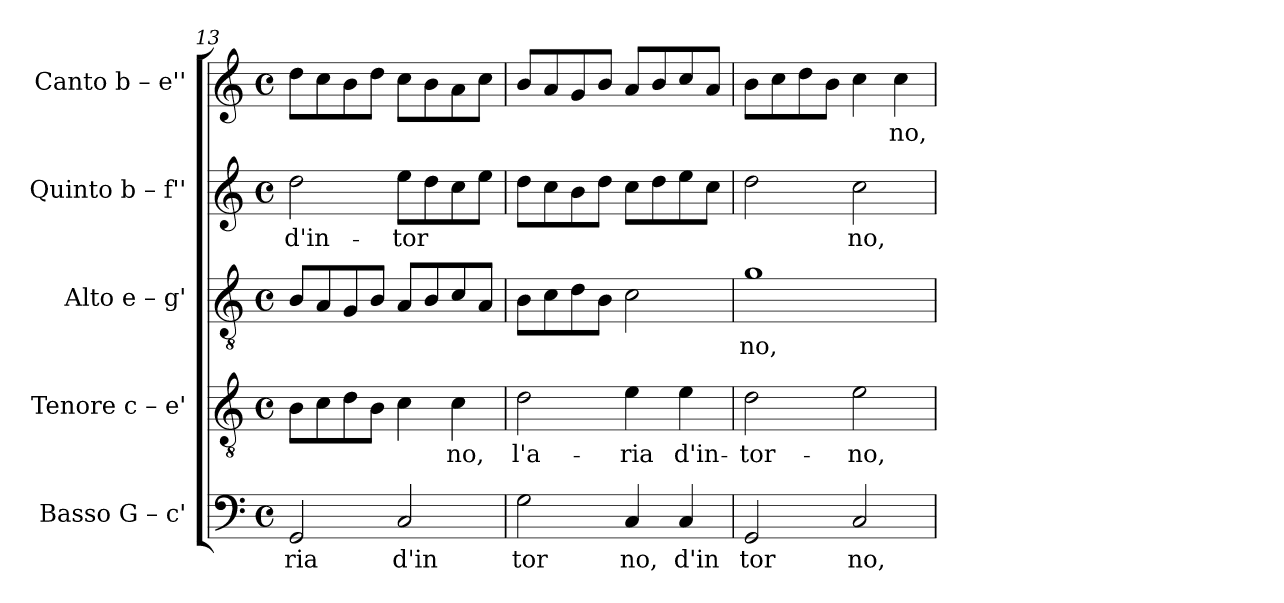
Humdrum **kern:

**kern	**text	**kern	**text	**kern	**text	**kern	**text	**kern	**text
*part5	*part5	*part4	*part4	*part3	*part3	*part2	*part2	*part1	*part1
*staff5	*staff5	*staff4	*staff4	*staff3	*staff3	*staff2	*staff2	*staff1	*staff1
*I"Basso  G – c'	*	*I"Tenore  c – e'	*	*I"Alto  e – g'	*	*I"Quinto  b – f''	*	*I"Canto  b – e''	*
*clefF4	*	*clefGv2	*	*clefGv2	*	*clefG2	*	*clefG2	*
*k[]	*	*k[]	*	*k[]	*	*k[]	*	*k[]	*
*C:	*	*C:	*	*C:	*	*C:	*	*C:	*
*M4/4	*	*M4/4	*	*M4/4	*	*M4/4	*	*M4/4	*
*met(c)	*	*met(c)	*	*met(c)	*	*met(c)	*	*met(c)	*
=13	=13	=13	=13	=13	=13	=13	=13	=13	=13
!	!LO:LY:b:rj	!	!LO:LY:b:cj	!	!LO:LY:b:cj	!	!LO:LY:b:rj	!	!LO:LY:b:rj
2GG/	ria	8B\L	.	8B/L	.	2dd\	d'in-	8dd\L	.
!	!	!	!LO:LY:b:cj	!	!LO:LY:b:cj	!	!	!	!LO:LY:b:rj
.	.	8c\	.	8A/	.	.	.	8cc\	.
!	!	!	!LO:LY:b:cj	!	!LO:LY:b:cj	!	!	!	!LO:LY:b:rj
.	.	8d\	.	8G/	.	.	.	8b\	.
!	!	!	!LO:LY:b:cj	!	!LO:LY:b:cj	!	!	!	!LO:LY:b:rj
.	.	8B\J	.	8B/J	.	.	.	8dd\J	.
!	!LO:LY:b:rj	!	!LO:LY:b:cj	!	!LO:LY:b:cj	!	!LO:LY:b:rj	!	!LO:LY:b:rj
2C/	d'in	4c\	.	8A/L	.	8ee\L	-tor-	8cc\L	.
!	!	!	!	!	!LO:LY:b:cj	!	!LO:LY:b:rj	!	!LO:LY:b:rj
.	.	.	.	8B/	.	8dd\	--	8b\	.
!	!	!	!LO:LY:b:cj	!	!LO:LY:b:cj	!	!LO:LY:b:rj	!	!LO:LY:b:rj
.	.	4c\	no,	8c/	.	8cc\	--	8a\	.
!	!	!	!	!	!LO:LY:b:cj	!	!LO:LY:b:rj	!	!LO:LY:b:rj
.	.	.	.	8A/J	.	8ee\J	--	8cc\J	.
=14	=14	=14	=14	=14	=14	=14	=14	=14	=14
!	!LO:LY:b:rj	!	!LO:LY:b:cj	!	!LO:LY:b:cj	!	!LO:LY:b:rj	!	!LO:LY:b:rj
2G\	tor	2d\	l'a-	8B\L	.	8dd\L	--	8b/L	.
!	!	!	!	!	!LO:LY:b:cj	!	!LO:LY:b:rj	!	!LO:LY:b:rj
.	.	.	.	8c\	.	8cc\	--	8a/	.
!	!	!	!	!	!LO:LY:b:cj	!	!LO:LY:b:rj	!	!LO:LY:b:rj
.	.	.	.	8d\	.	8b\	--	8g/	.
!	!	!	!	!	!LO:LY:b:cj	!	!LO:LY:b:rj	!	!LO:LY:b:rj
.	.	.	.	8B\J	.	8dd\J	--	8b/J	.
!	!LO:LY:b:rj	!	!LO:LY:b:cj	!	!LO:LY:b:cj	!	!LO:LY:b:rj	!	!LO:LY:b:rj
4C/	no,	4e\	-ria	2c\	.	8cc\L	--	8a/L	.
!	!	!	!	!	!	!	!LO:LY:b:rj	!	!LO:LY:b:rj
.	.	.	.	.	.	8dd\	--	8b/	.
!	!LO:LY:b:rj	!	!LO:LY:b:cj	!	!	!	!LO:LY:b:rj	!	!LO:LY:b:rj
4C/	d'in	4e\	d'in-	.	.	8ee\	--	8cc/	.
!	!	!	!	!	!	!	!LO:LY:b:rj	!	!LO:LY:b:rj
.	.	.	.	.	.	8cc\J	--	8a/J	.
=15	=15	=15	=15	=15	=15	=15	=15	=15	=15
!	!LO:LY:b:rj	!	!LO:LY:b:cj	!	!LO:LY:b:cj	!	!LO:LY:b:rj	!	!LO:LY:b:rj
2GG/	tor	2d\	-tor-	1g	no,	2dd\	--	8b\L	.
!	!	!	!	!	!	!	!	!	!LO:LY:b:rj
.	.	.	.	.	.	.	.	8cc\	.
!	!	!	!	!	!	!	!	!	!LO:LY:b:rj
.	.	.	.	.	.	.	.	8dd\	.
!	!	!	!	!	!	!	!	!	!LO:LY:b:rj
.	.	.	.	.	.	.	.	8b\J	.
!	!LO:LY:b:rj	!	!LO:LY:b:cj	!	!	!	!LO:LY:b:rj	!	!LO:LY:b:rj
2C/	no,	2e\	-no,	.	.	2cc\	-no,	4cc\	.
!	!	!	!	!	!	!	!	!	!LO:LY:b:rj
.	.	.	.	.	.	.	.	4cc\	no,
=	=	=	=	=	=	=	=	=	=
*-	*-	*-	*-	*-	*-	*-	*-	*-	*-
